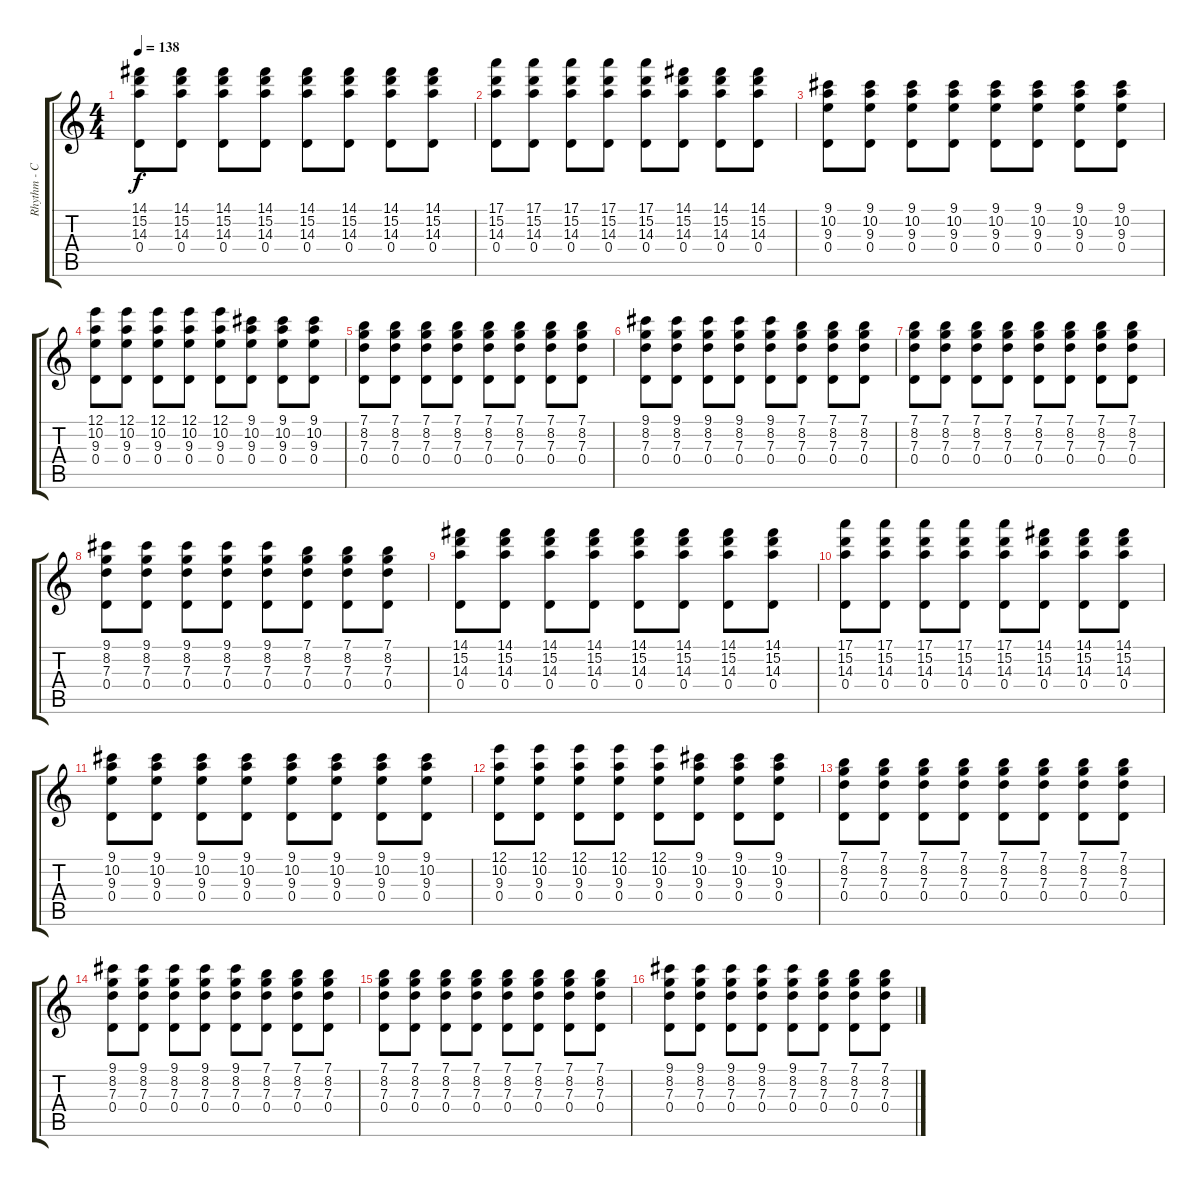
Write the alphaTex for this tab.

\track ("Rhythm - Caleb" "Rhythm - C") {instrument overdrivenguitar}
\staff {score tabs}
\tuning (E4 B3 G3 D3 A2 E2) {hide}
\ts (4 4)
\tempo 138
\clef g2
\ks c
(14.1 15.2 14.3 0.4).8{dy f} (14.1 15.2 14.3 0.4).8 (14.1 15.2 14.3 0.4).8 (14.1 15.2 14.3 0.4).8 (14.1 15.2 14.3 0.4).8 (14.1 15.2 14.3 0.4).8 (14.1 15.2 14.3 0.4).8 (14.1 15.2 14.3 0.4).8 |
(17.1 15.2 14.3 0.4).8 (17.1 15.2 14.3 0.4).8 (17.1 15.2 14.3 0.4).8 (17.1 15.2 14.3 0.4).8 (17.1 15.2 14.3 0.4).8 (14.1 15.2 14.3 0.4).8 (14.1 15.2 14.3 0.4).8 (14.1 15.2 14.3 0.4).8 |
(9.1 10.2 9.3 0.4).8 (9.1 10.2 9.3 0.4).8 (9.1 10.2 9.3 0.4).8 (9.1 10.2 9.3 0.4).8 (9.1 10.2 9.3 0.4).8 (9.1 10.2 9.3 0.4).8 (9.1 10.2 9.3 0.4).8 (9.1 10.2 9.3 0.4).8 |
(12.1 10.2 9.3 0.4).8 (12.1 10.2 9.3 0.4).8 (12.1 10.2 9.3 0.4).8 (12.1 10.2 9.3 0.4).8 (12.1 10.2 9.3 0.4).8 (9.1 10.2 9.3 0.4).8 (9.1 10.2 9.3 0.4).8 (9.1 10.2 9.3 0.4).8 |
(7.1 8.2 7.3 0.4).8 (7.1 8.2 7.3 0.4).8 (7.1 8.2 7.3 0.4).8 (7.1 8.2 7.3 0.4).8 (7.1 8.2 7.3 0.4).8 (7.1 8.2 7.3 0.4).8 (7.1 8.2 7.3 0.4).8 (7.1 8.2 7.3 0.4).8 |
(9.1 8.2 7.3 0.4).8 (9.1 8.2 7.3 0.4).8 (9.1 8.2 7.3 0.4).8 (9.1 8.2 7.3 0.4).8 (9.1 8.2 7.3 0.4).8 (7.1 8.2 7.3 0.4).8 (7.1 8.2 7.3 0.4).8 (7.1 8.2 7.3 0.4).8 |
(7.1 8.2 7.3 0.4).8 (7.1 8.2 7.3 0.4).8 (7.1 8.2 7.3 0.4).8 (7.1 8.2 7.3 0.4).8 (7.1 8.2 7.3 0.4).8 (7.1 8.2 7.3 0.4).8 (7.1 8.2 7.3 0.4).8 (7.1 8.2 7.3 0.4).8 |
(9.1 8.2 7.3 0.4).8 (9.1 8.2 7.3 0.4).8 (9.1 8.2 7.3 0.4).8 (9.1 8.2 7.3 0.4).8 (9.1 8.2 7.3 0.4).8 (7.1 8.2 7.3 0.4).8 (7.1 8.2 7.3 0.4).8 (7.1 8.2 7.3 0.4).8 |
(14.1 15.2 14.3 0.4).8 (14.1 15.2 14.3 0.4).8 (14.1 15.2 14.3 0.4).8 (14.1 15.2 14.3 0.4).8 (14.1 15.2 14.3 0.4).8 (14.1 15.2 14.3 0.4).8 (14.1 15.2 14.3 0.4).8 (14.1 15.2 14.3 0.4).8 |
(17.1 15.2 14.3 0.4).8 (17.1 15.2 14.3 0.4).8 (17.1 15.2 14.3 0.4).8 (17.1 15.2 14.3 0.4).8 (17.1 15.2 14.3 0.4).8 (14.1 15.2 14.3 0.4).8 (14.1 15.2 14.3 0.4).8 (14.1 15.2 14.3 0.4).8 |
(9.1 10.2 9.3 0.4).8 (9.1 10.2 9.3 0.4).8 (9.1 10.2 9.3 0.4).8 (9.1 10.2 9.3 0.4).8 (9.1 10.2 9.3 0.4).8 (9.1 10.2 9.3 0.4).8 (9.1 10.2 9.3 0.4).8 (9.1 10.2 9.3 0.4).8 |
(12.1 10.2 9.3 0.4).8 (12.1 10.2 9.3 0.4).8 (12.1 10.2 9.3 0.4).8 (12.1 10.2 9.3 0.4).8 (12.1 10.2 9.3 0.4).8 (9.1 10.2 9.3 0.4).8 (9.1 10.2 9.3 0.4).8 (9.1 10.2 9.3 0.4).8 |
(7.1 8.2 7.3 0.4).8 (7.1 8.2 7.3 0.4).8 (7.1 8.2 7.3 0.4).8 (7.1 8.2 7.3 0.4).8 (7.1 8.2 7.3 0.4).8 (7.1 8.2 7.3 0.4).8 (7.1 8.2 7.3 0.4).8 (7.1 8.2 7.3 0.4).8 |
(9.1 8.2 7.3 0.4).8 (9.1 8.2 7.3 0.4).8 (9.1 8.2 7.3 0.4).8 (9.1 8.2 7.3 0.4).8 (9.1 8.2 7.3 0.4).8 (7.1 8.2 7.3 0.4).8 (7.1 8.2 7.3 0.4).8 (7.1 8.2 7.3 0.4).8 |
(7.1 8.2 7.3 0.4).8 (7.1 8.2 7.3 0.4).8 (7.1 8.2 7.3 0.4).8 (7.1 8.2 7.3 0.4).8 (7.1 8.2 7.3 0.4).8 (7.1 8.2 7.3 0.4).8 (7.1 8.2 7.3 0.4).8 (7.1 8.2 7.3 0.4).8 |
(9.1 8.2 7.3 0.4).8 (9.1 8.2 7.3 0.4).8 (9.1 8.2 7.3 0.4).8 (9.1 8.2 7.3 0.4).8 (9.1 8.2 7.3 0.4).8 (7.1 8.2 7.3 0.4).8 (7.1 8.2 7.3 0.4).8 (7.1 8.2 7.3 0.4).8
